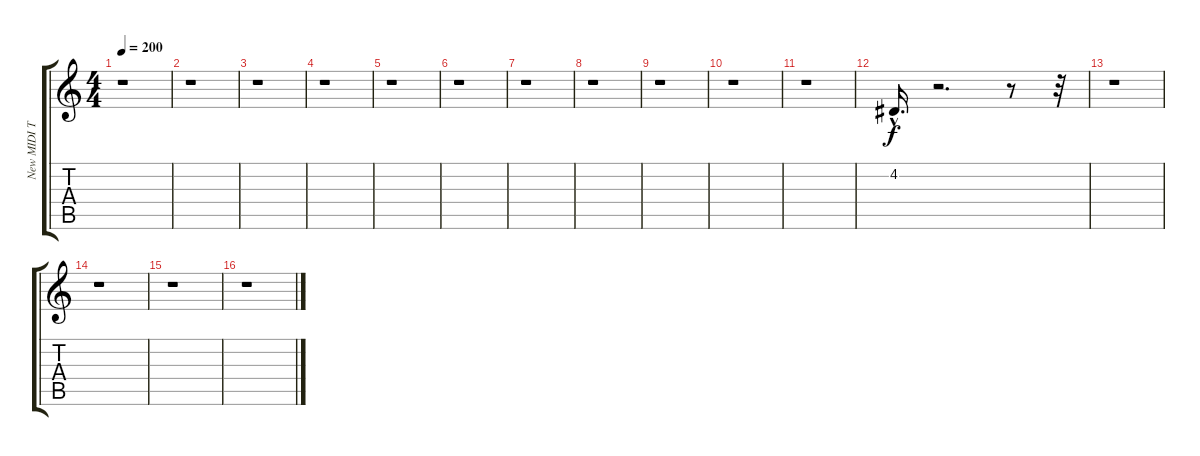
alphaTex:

\track ("New MIDI Track" "New MIDI T") {instrument glockenspiel}
\staff {score tabs}
\tuning (E4 B3 G3 D3 A2 E2) {hide}
\ts (4 4)
\tempo 200
\clef g2
\ks c
r.1{dy f} |
r.1 |
r.1 |
r.1 |
r.1 |
r.1 |
r.1 |
r.1 |
r.1 |
r.1 |
r.1 |
4.2{hac}.16{d} r.2{d} r.8 r.32 |
r.1 |
r.1 |
r.1 |
r.1
